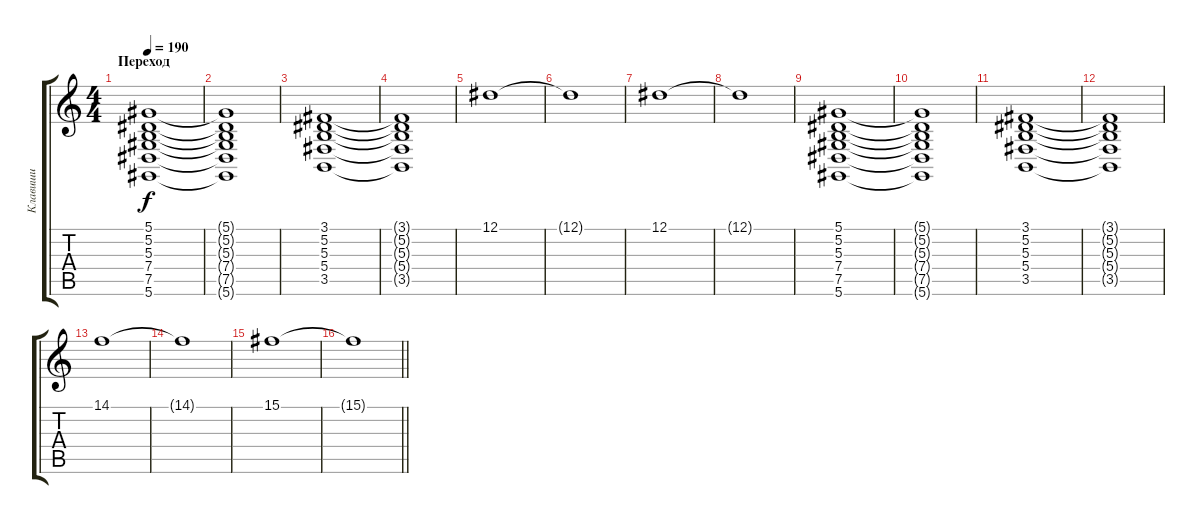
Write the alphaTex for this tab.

\track ("Клавиши" "Клавиши") {instrument synthstrings1}
\staff {score tabs}
\tuning (Eb4 Bb3 Gb3 Db3 Ab2 Eb2) {hide}
\ts (4 4)
\section ("" "Переход")
\tempo 190
\clef g2
\ks c
(5.1 5.2 5.3 7.4 7.5 5.6).1{dy f} |
(5.1{t} 5.2{t} 5.3{t} 7.4{t} 7.5{t} 5.6{t}).1 |
(3.1 5.2 5.3 5.4 3.5).1 |
(3.1{t} 5.2{t} 5.3{t} 5.4{t} 3.5{t}).1 |
12.1.1 |
12.1{t}.1 |
12.1.1 |
12.1{t}.1 |
(5.1 5.2 5.3 7.4 7.5 5.6).1 |
(5.1{t} 5.2{t} 5.3{t} 7.4{t} 7.5{t} 5.6{t}).1 |
(3.1 5.2 5.3 5.4 3.5).1 |
(3.1{t} 5.2{t} 5.3{t} 5.4{t} 3.5{t}).1 |
14.1.1 |
14.1{t}.1 |
15.1.1 |
\barLineRight lightlight
15.1{t}.1
